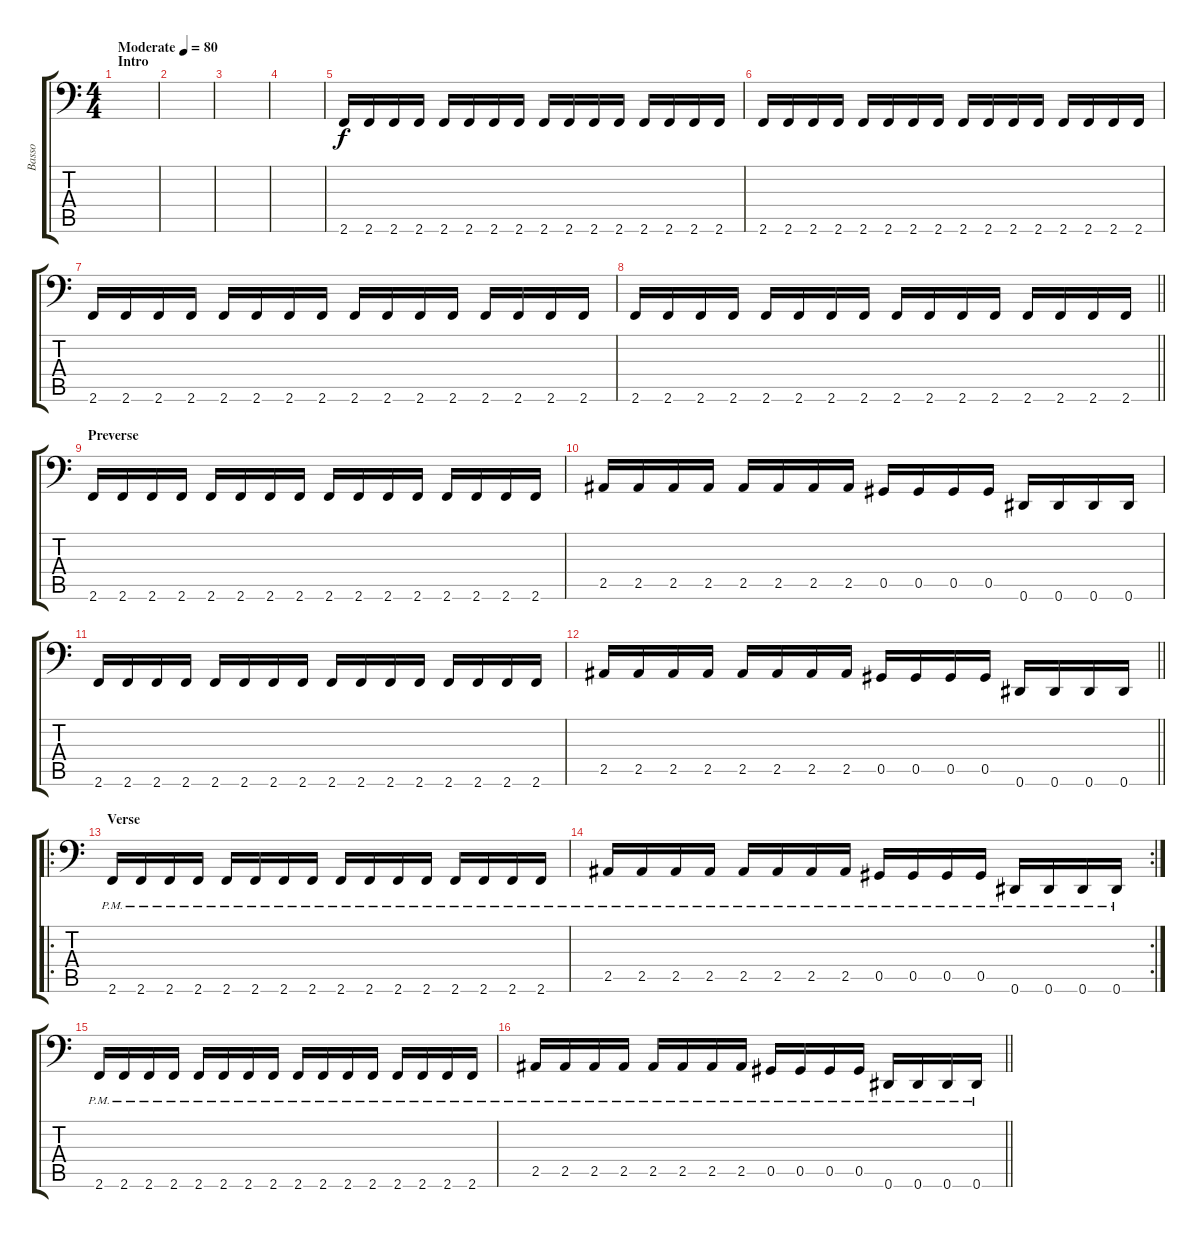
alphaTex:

\track ("Basso" "Basso") {instrument electricbassfinger}
\staff {score tabs}
\tuning (Eb3 Bb2 Gb2 Db2 Ab1 Eb1) {hide}
\ts (4 4)
\section ("" "Intro")
\tempo (80 "Moderate")
\clef f4
\ks c
|
|
|
|
2.6.16 2.6.16 2.6.16 2.6.16 2.6.16 2.6.16 2.6.16 2.6.16 2.6.16 2.6.16 2.6.16 2.6.16 2.6.16 2.6.16 2.6.16 2.6.16 |
2.6.16 2.6.16 2.6.16 2.6.16 2.6.16 2.6.16 2.6.16 2.6.16 2.6.16 2.6.16 2.6.16 2.6.16 2.6.16 2.6.16 2.6.16 2.6.16 |
2.6.16 2.6.16 2.6.16 2.6.16 2.6.16 2.6.16 2.6.16 2.6.16 2.6.16 2.6.16 2.6.16 2.6.16 2.6.16 2.6.16 2.6.16 2.6.16 |
\barLineRight lightlight
2.6.16 2.6.16 2.6.16 2.6.16 2.6.16 2.6.16 2.6.16 2.6.16 2.6.16 2.6.16 2.6.16 2.6.16 2.6.16 2.6.16 2.6.16 2.6.16 |
\section ("" "Preverse")
2.6.16 2.6.16 2.6.16 2.6.16 2.6.16 2.6.16 2.6.16 2.6.16 2.6.16 2.6.16 2.6.16 2.6.16 2.6.16 2.6.16 2.6.16 2.6.16 |
2.5.16 2.5.16 2.5.16 2.5.16 2.5.16 2.5.16 2.5.16 2.5.16 0.5.16 0.5.16 0.5.16 0.5.16 0.6.16 0.6.16 0.6.16 0.6.16 |
2.6.16 2.6.16 2.6.16 2.6.16 2.6.16 2.6.16 2.6.16 2.6.16 2.6.16 2.6.16 2.6.16 2.6.16 2.6.16 2.6.16 2.6.16 2.6.16 |
\barLineRight lightlight
2.5.16 2.5.16 2.5.16 2.5.16 2.5.16 2.5.16 2.5.16 2.5.16 0.5.16 0.5.16 0.5.16 0.5.16 0.6.16 0.6.16 0.6.16 0.6.16 |
\ro
\section ("" "Verse")
2.6{pm}.16 2.6{pm}.16 2.6{pm}.16 2.6{pm}.16 2.6{pm}.16 2.6{pm}.16 2.6{pm}.16 2.6{pm}.16 2.6{pm}.16 2.6{pm}.16 2.6{pm}.16 2.6{pm}.16 2.6{pm}.16 2.6{pm}.16 2.6{pm}.16 2.6{pm}.16 |
\rc 2
2.5{pm}.16 2.5{pm}.16 2.5{pm}.16 2.5{pm}.16 2.5{pm}.16 2.5{pm}.16 2.5{pm}.16 2.5{pm}.16 0.5{pm}.16 0.5{pm}.16 0.5{pm}.16 0.5{pm}.16 0.6{pm}.16 0.6{pm}.16 0.6{pm}.16 0.6{pm}.16 |
2.6{pm}.16 2.6{pm}.16 2.6{pm}.16 2.6{pm}.16 2.6{pm}.16 2.6{pm}.16 2.6{pm}.16 2.6{pm}.16 2.6{pm}.16 2.6{pm}.16 2.6{pm}.16 2.6{pm}.16 2.6{pm}.16 2.6{pm}.16 2.6{pm}.16 2.6{pm}.16 |
\barLineRight lightlight
2.5{pm}.16 2.5{pm}.16 2.5{pm}.16 2.5{pm}.16 2.5{pm}.16 2.5{pm}.16 2.5{pm}.16 2.5{pm}.16 0.5{pm}.16 0.5{pm}.16 0.5{pm}.16 0.5{pm}.16 0.6{pm}.16 0.6{pm}.16 0.6{pm}.16 0.6{pm}.16
